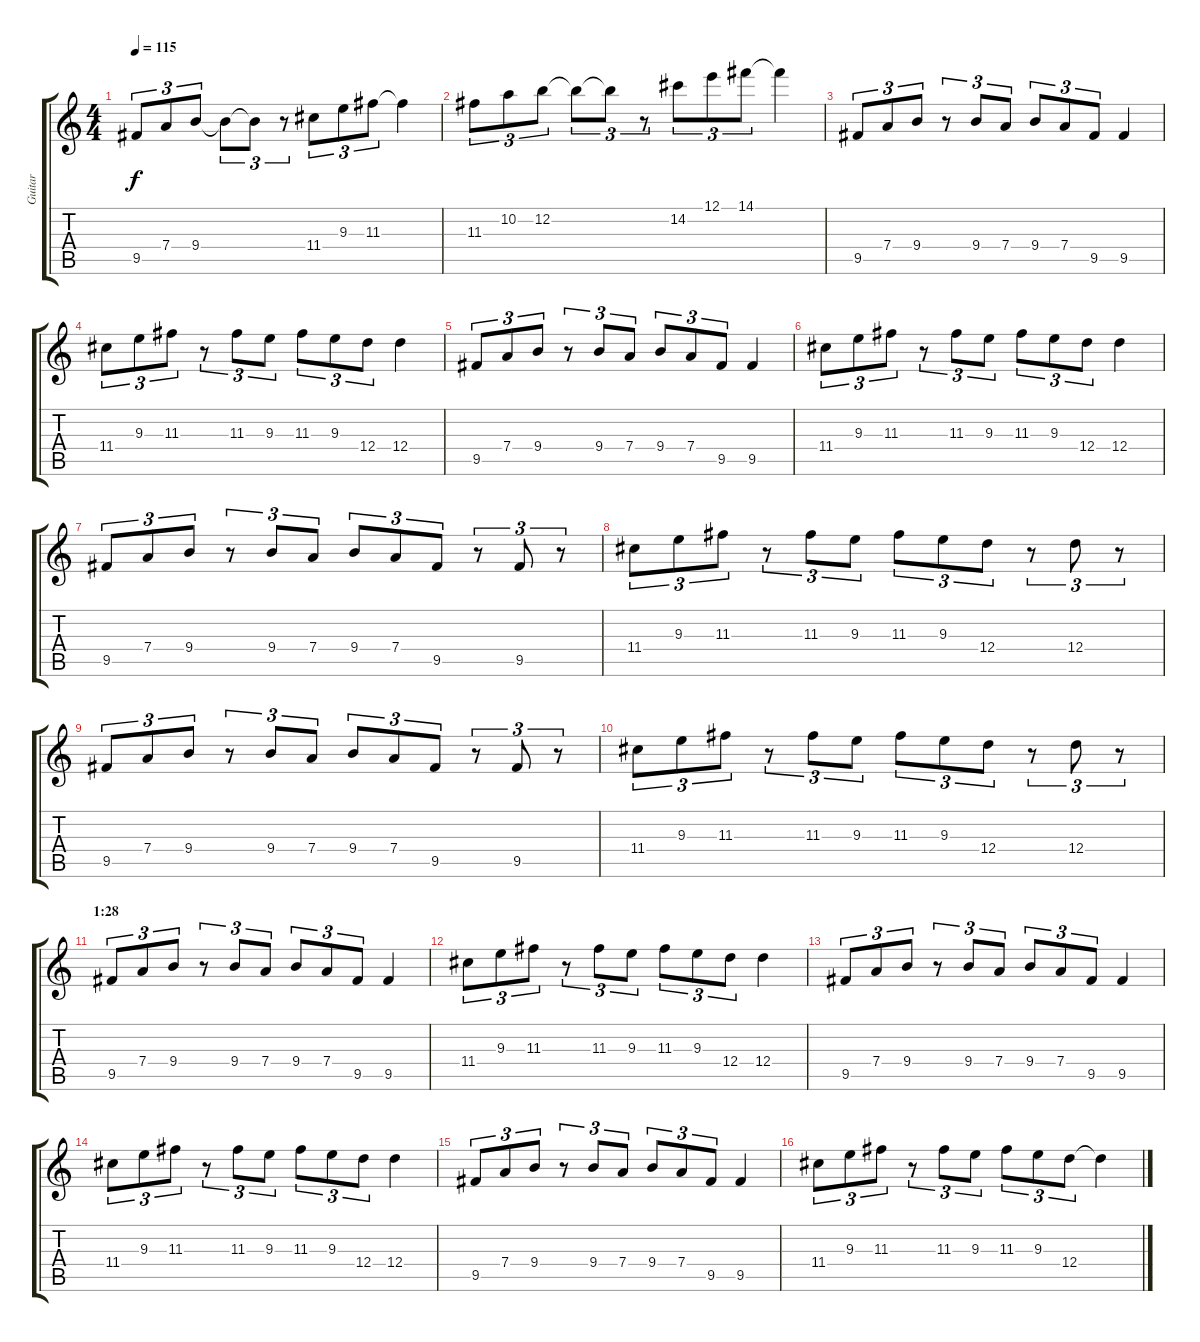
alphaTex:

\track ("Guitar" "Guitar") {instrument electricguitarclean}
\staff {score tabs}
\tuning (E4 B3 G3 D3 A2 E2) {hide}
\ts (4 4)
\tempo 115
\clef g2
\ks c
9.5.8{tu (3 2) dy f} 7.4.8{tu (3 2)} 9.4.8{tu (3 2)} 9.4{t}.8{tu (3 2)} 9.4{t}.8{tu (3 2)} r.8{tu (3 2)} 11.4.8{tu (3 2)} 9.3.8{tu (3 2)} 11.3.8{tu (3 2)} 11.3{t}.4 |
11.3.8{tu (3 2)} 10.2.8{tu (3 2)} 12.2.8{tu (3 2)} 12.2{t}.8{tu (3 2)} 12.2{t}.8{tu (3 2)} r.8{tu (3 2)} 14.2.8{tu (3 2)} 12.1.8{tu (3 2)} 14.1.8{tu (3 2)} 14.1{t}.4 |
9.5.8{tu (3 2)} 7.4.8{tu (3 2)} 9.4.8{tu (3 2)} r.8{tu (3 2)} 9.4.8{tu (3 2)} 7.4.8{tu (3 2)} 9.4.8{tu (3 2)} 7.4.8{tu (3 2)} 9.5.8{tu (3 2)} 9.5.4 |
11.4.8{tu (3 2)} 9.3.8{tu (3 2)} 11.3.8{tu (3 2)} r.8{tu (3 2)} 11.3.8{tu (3 2)} 9.3.8{tu (3 2)} 11.3.8{tu (3 2)} 9.3.8{tu (3 2)} 12.4.8{tu (3 2)} 12.4.4 |
9.5.8{tu (3 2)} 7.4.8{tu (3 2)} 9.4.8{tu (3 2)} r.8{tu (3 2)} 9.4.8{tu (3 2)} 7.4.8{tu (3 2)} 9.4.8{tu (3 2)} 7.4.8{tu (3 2)} 9.5.8{tu (3 2)} 9.5.4 |
11.4.8{tu (3 2)} 9.3.8{tu (3 2)} 11.3.8{tu (3 2)} r.8{tu (3 2)} 11.3.8{tu (3 2)} 9.3.8{tu (3 2)} 11.3.8{tu (3 2)} 9.3.8{tu (3 2)} 12.4.8{tu (3 2)} 12.4.4 |
9.5.8{tu (3 2)} 7.4.8{tu (3 2)} 9.4.8{tu (3 2)} r.8{tu (3 2)} 9.4.8{tu (3 2)} 7.4.8{tu (3 2)} 9.4.8{tu (3 2)} 7.4.8{tu (3 2)} 9.5.8{tu (3 2)} r.8{tu (3 2)} 9.5.8{tu (3 2)} r.8{tu (3 2)} |
11.4.8{tu (3 2)} 9.3.8{tu (3 2)} 11.3.8{tu (3 2)} r.8{tu (3 2)} 11.3.8{tu (3 2)} 9.3.8{tu (3 2)} 11.3.8{tu (3 2)} 9.3.8{tu (3 2)} 12.4.8{tu (3 2)} r.8{tu (3 2)} 12.4.8{tu (3 2)} r.8{tu (3 2)} |
9.5.8{tu (3 2)} 7.4.8{tu (3 2)} 9.4.8{tu (3 2)} r.8{tu (3 2)} 9.4.8{tu (3 2)} 7.4.8{tu (3 2)} 9.4.8{tu (3 2)} 7.4.8{tu (3 2)} 9.5.8{tu (3 2)} r.8{tu (3 2)} 9.5.8{tu (3 2)} r.8{tu (3 2)} |
11.4.8{tu (3 2)} 9.3.8{tu (3 2)} 11.3.8{tu (3 2)} r.8{tu (3 2)} 11.3.8{tu (3 2)} 9.3.8{tu (3 2)} 11.3.8{tu (3 2)} 9.3.8{tu (3 2)} 12.4.8{tu (3 2)} r.8{tu (3 2)} 12.4.8{tu (3 2)} r.8{tu (3 2)} |
\section ("" "1:28")
9.5.8{tu (3 2)} 7.4.8{tu (3 2)} 9.4.8{tu (3 2)} r.8{tu (3 2)} 9.4.8{tu (3 2)} 7.4.8{tu (3 2)} 9.4.8{tu (3 2)} 7.4.8{tu (3 2)} 9.5.8{tu (3 2)} 9.5.4 |
11.4.8{tu (3 2)} 9.3.8{tu (3 2)} 11.3.8{tu (3 2)} r.8{tu (3 2)} 11.3.8{tu (3 2)} 9.3.8{tu (3 2)} 11.3.8{tu (3 2)} 9.3.8{tu (3 2)} 12.4.8{tu (3 2)} 12.4.4 |
9.5.8{tu (3 2)} 7.4.8{tu (3 2)} 9.4.8{tu (3 2)} r.8{tu (3 2)} 9.4.8{tu (3 2)} 7.4.8{tu (3 2)} 9.4.8{tu (3 2)} 7.4.8{tu (3 2)} 9.5.8{tu (3 2)} 9.5.4 |
11.4.8{tu (3 2)} 9.3.8{tu (3 2)} 11.3.8{tu (3 2)} r.8{tu (3 2)} 11.3.8{tu (3 2)} 9.3.8{tu (3 2)} 11.3.8{tu (3 2)} 9.3.8{tu (3 2)} 12.4.8{tu (3 2)} 12.4.4 |
9.5.8{tu (3 2)} 7.4.8{tu (3 2)} 9.4.8{tu (3 2)} r.8{tu (3 2)} 9.4.8{tu (3 2)} 7.4.8{tu (3 2)} 9.4.8{tu (3 2)} 7.4.8{tu (3 2)} 9.5.8{tu (3 2)} 9.5.4 |
11.4.8{tu (3 2)} 9.3.8{tu (3 2)} 11.3.8{tu (3 2)} r.8{tu (3 2)} 11.3.8{tu (3 2)} 9.3.8{tu (3 2)} 11.3.8{tu (3 2)} 9.3.8{tu (3 2)} 12.4.8{tu (3 2)} 12.4{t}.4
